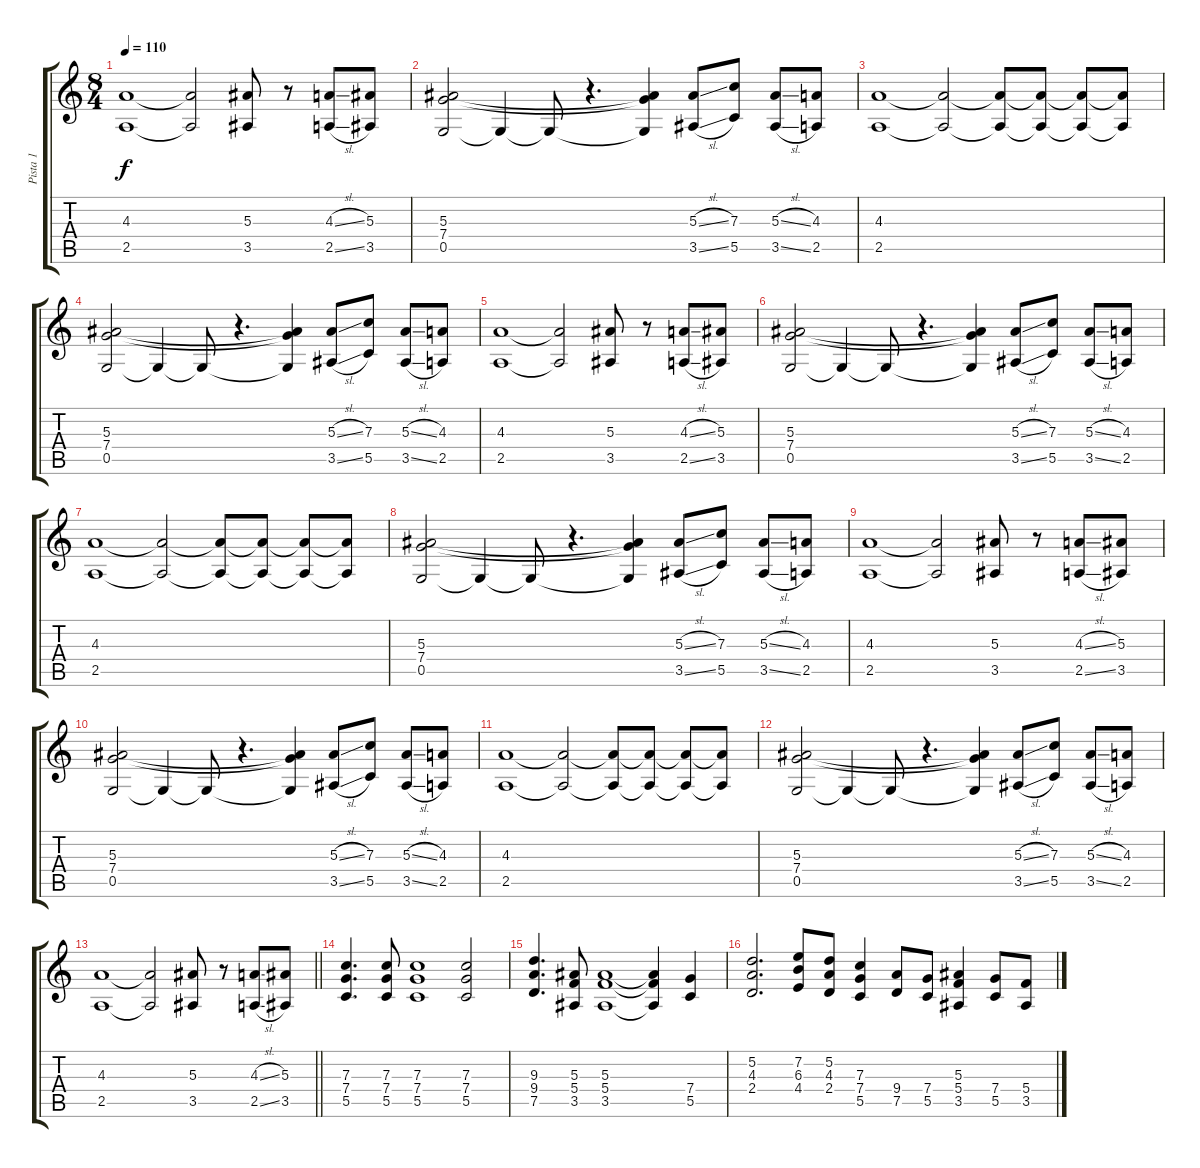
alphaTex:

\track ("Pista 1" "Pista 1") {instrument acousticguitarsteel}
\staff {score tabs}
\tuning (D4 A3 F3 C3 G2 D2) {hide}
\ts (8 4)
\tempo 110
\clef g2
\ks c
(4.3 2.5).1{dy f} (4.3{t} 2.5{t}).2 (5.3 3.5).8 r.8 (4.3{sl} 2.5{sl}).8 (5.3 3.5).8 |
(5.3 7.4 0.5).2{instrument acousticguitarsteel} 0.5{t}.4 0.5{t}.8 r.4{d} (5.3{t} 7.4{t} 0.5{t}).4 (5.3{sl} 3.5{sl}).8 (7.3 5.5).8 (5.3{sl} 3.5{sl}).8 (4.3 2.5).8 |
(4.3 2.5).1 (4.3{t} 2.5{t}).2 (4.3{t} 2.5{t}).8 (4.3{t} 2.5{t}).8 (4.3{t} 2.5{t}).8 (4.3{t} 2.5{t}).8 |
(5.3 7.4 0.5).2 0.5{t}.4 0.5{t}.8 r.4{d} (5.3{t} 7.4{t} 0.5{t}).4 (5.3{sl} 3.5{sl}).8 (7.3 5.5).8 (5.3{sl} 3.5{sl}).8 (4.3 2.5).8 |
(4.3 2.5).1 (4.3{t} 2.5{t}).2 (5.3 3.5).8 r.8 (4.3{sl} 2.5{sl}).8 (5.3 3.5).8 |
(5.3 7.4 0.5).2{instrument acousticguitarsteel} 0.5{t}.4 0.5{t}.8 r.4{d} (5.3{t} 7.4{t} 0.5{t}).4 (5.3{sl} 3.5{sl}).8 (7.3 5.5).8 (5.3{sl} 3.5{sl}).8 (4.3 2.5).8 |
(4.3 2.5).1 (4.3{t} 2.5{t}).2 (4.3{t} 2.5{t}).8 (4.3{t} 2.5{t}).8 (4.3{t} 2.5{t}).8 (4.3{t} 2.5{t}).8 |
(5.3 7.4 0.5).2 0.5{t}.4 0.5{t}.8 r.4{d} (5.3{t} 7.4{t} 0.5{t}).4 (5.3{sl} 3.5{sl}).8 (7.3 5.5).8 (5.3{sl} 3.5{sl}).8 (4.3 2.5).8 |
(4.3 2.5).1 (4.3{t} 2.5{t}).2 (5.3 3.5).8 r.8 (4.3{sl} 2.5{sl}).8 (5.3 3.5).8 |
(5.3 7.4 0.5).2{instrument acousticguitarsteel} 0.5{t}.4 0.5{t}.8 r.4{d} (5.3{t} 7.4{t} 0.5{t}).4 (5.3{sl} 3.5{sl}).8 (7.3 5.5).8 (5.3{sl} 3.5{sl}).8 (4.3 2.5).8 |
(4.3 2.5).1 (4.3{t} 2.5{t}).2 (4.3{t} 2.5{t}).8 (4.3{t} 2.5{t}).8 (4.3{t} 2.5{t}).8 (4.3{t} 2.5{t}).8 |
(5.3 7.4 0.5).2 0.5{t}.4 0.5{t}.8 r.4{d} (5.3{t} 7.4{t} 0.5{t}).4 (5.3{sl} 3.5{sl}).8 (7.3 5.5).8 (5.3{sl} 3.5{sl}).8 (4.3 2.5).8 |
\barLineRight lightlight
(4.3 2.5).1 (4.3{t} 2.5{t}).2 (5.3 3.5).8 r.8 (4.3{sl} 2.5{sl}).8 (5.3 3.5).8 |
(7.3 7.4 5.5).4{d instrument overdrivenguitar} (7.3 7.4 5.5).8 (7.3 7.4 5.5).1 (7.3 7.4 5.5).2 |
(9.3 9.4 7.5).4{d} (5.3 5.4 3.5).8 (5.3 5.4 3.5).1 (5.3{t} 5.4{t} 3.5{t}).4 (7.4 5.5).4 |
(5.2 4.3 2.4).2{d} (7.2 6.3 4.4).8 (5.2 4.3 2.4).8 (7.3 7.4 5.5).4 (9.4 7.5).8 (7.4 5.5).8 (5.3 5.4 3.5).4 (7.4 5.5).8 (5.4 3.5).8
